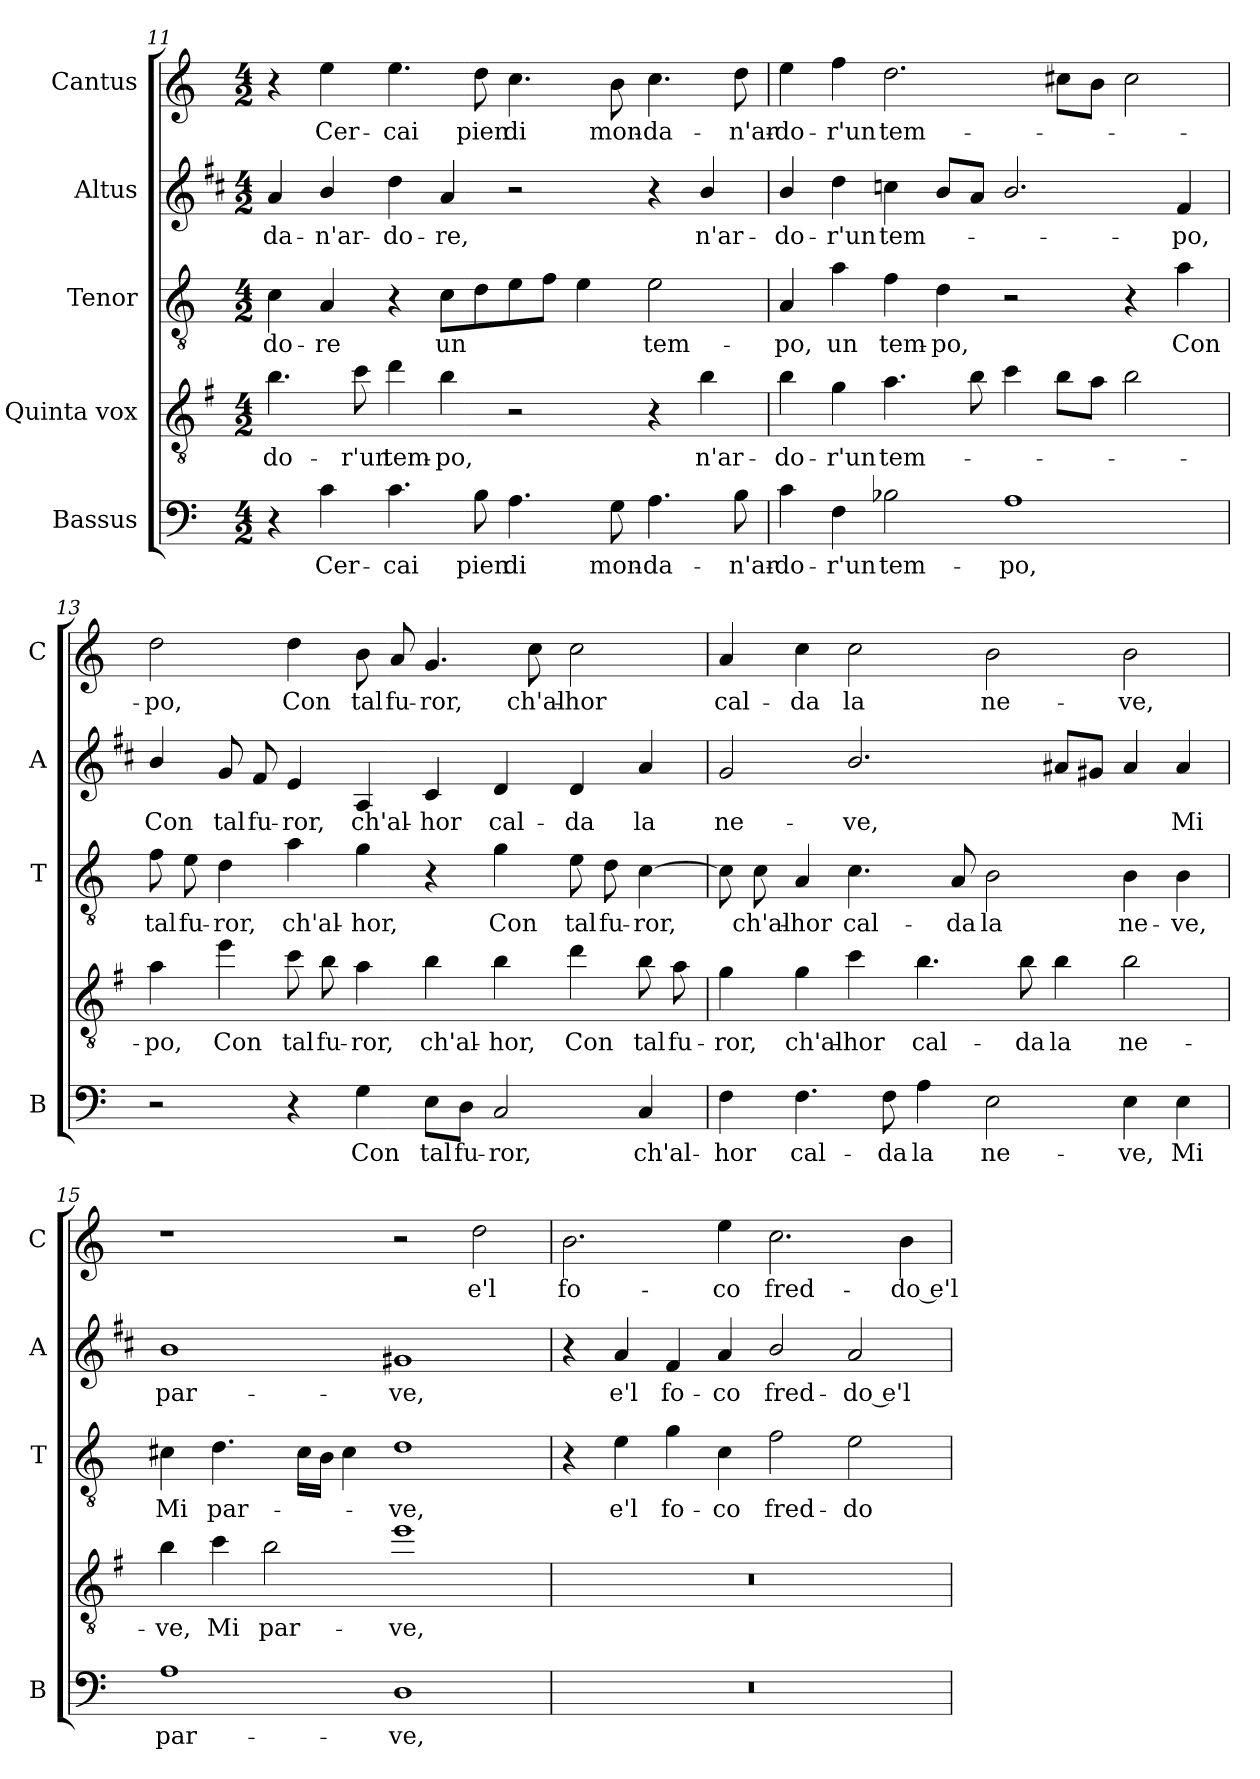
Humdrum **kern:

**kern	**text	**kern	**text	**kern	**text	**kern	**text	**kern	**text
*part5	*part5	*part4	*part4	*part3	*part3	*part2	*part2	*part1	*part1
*staff5	*staff5	*staff4	*staff4	*staff3	*staff3	*staff2	*staff2	*staff1	*staff1
*I"Bassus	*	*I"Quinta vox	*	*I"Tenor	*	*I"Altus	*	*I"Cantus	*
*I'B	*	*	*	*I'T	*	*I'A	*	*I'C	*
*clefF4	*	*clefGv2	*	*clefGv2	*	*clefG2	*	*clefG2	*
*	*	*ITrd4c7	*	*	*	*ITrd1c2	*	*	*
*k[]	*	*k[]	*	*k[]	*	*k[]	*	*k[]	*
*C:	*	*C:	*	*C:	*	*C:	*	*C:	*
*M4/2	*	*M4/2	*	*M4/2	*	*M4/2	*	*M4/2	*
=11	=11	=11	=11	=11	=11	=11	=11	=11	=11
!	!	!	!LO:LY:b	!	!LO:LY:b	!	!LO:LY:b	!	!
4r	.	4.e\	-do-	4c\	-do-	4g/	-da-	4r	.
!	!LO:LY:b	!	!	!	!LO:LY:b	!	!LO:LY:b	!	!LO:LY:b
4c\	Cer-	.	.	4A/	-re	4a/	-n'ar-	4ee\	Cer-
!	!	!	!LO:LY:b	!	!	!	!	!	!
.	.	8f\	-r'un	.	.	.	.	.	.
!	!LO:LY:b	!	!LO:LY:b	!	!	!	!LO:LY:b	!	!LO:LY:b
4.c\	-cai	4g\	tem-	4r	.	4cc\	-do-	4.ee\	-cai
!	!	!	!LO:LY:b	!	!LO:LY:b	!	!LO:LY:b	!	!
.	.	4e\	-po,	8c\L	un	4g/	-re,	.	.
!	!LO:LY:b	!	!	!	!	!	!	!	!LO:LY:b
8B\	pien	.	.	8d\	.	.	.	8dd\	pien
!	!LO:LY:b	!	!	!	!	!	!	!	!LO:LY:b
4.A\	di	2r	.	8e\	.	2r	.	4.cc\	di
.	.	.	.	8f\J	.	.	.	.	.
.	.	.	.	4e\	.	.	.	.	.
!	!LO:LY:b	!	!	!	!	!	!	!	!LO:LY:b
8G\	mon-	.	.	.	.	.	.	8b\	mon-
!	!LO:LY:b	!	!	!	!LO:LY:b	!	!	!	!LO:LY:b
4.A\	-da-	4r	.	2e\	tem-	4r	.	4.cc\	-da-
!	!	!	!LO:LY:b	!	!	!	!LO:LY:b	!	!
.	.	4e\	n'ar-	.	.	4a/	n'ar-	.	.
!	!LO:LY:b	!	!	!	!	!	!	!	!LO:LY:b
8B\	-n'ar-	.	.	.	.	.	.	8dd\	-n'ar-
=12	=12	=12	=12	=12	=12	=12	=12	=12	=12
!	!LO:LY:b	!	!LO:LY:b	!	!LO:LY:b	!	!LO:LY:b	!	!LO:LY:b
4c\	-do-	4e\	-do-	4A/	-po,	4a/	-do-	4ee\	-do-
!	!LO:LY:b	!	!LO:LY:b	!	!LO:LY:b	!	!LO:LY:b	!	!LO:LY:b
4F\	-r'un	4c\	-r'un	4a\	un	4cc\	-r'un	4ff\	-r'un
!	!LO:LY:b	!	!LO:LY:b	!	!LO:LY:b	!	!LO:LY:b	!	!LO:LY:b
2B-X\	tem-	4.d\	tem-	4f\	tem-	4b-X\	tem-	2.dd\	tem-
!	!	!	!	!	!LO:LY:b	!	!	!	!
.	.	.	.	4d\	-po,	8a/L	.	.	.
.	.	8e\	.	.	.	8g/J	.	.	.
!	!LO:LY:b	!	!	!	!	!	!	!	!
1A	-po,	4f\	.	2r	.	2.a/	.	.	.
.	.	8e\L	.	.	.	.	.	8cc#X\L	.
.	.	8d\J	.	.	.	.	.	8b\J	.
.	.	2e\	.	4r	.	.	.	2cc#\	.
!	!	!	!	!	!LO:LY:b	!	!LO:LY:b	!	!
.	.	.	.	4a\	Con	4e/	-po,	.	.
=13	=13	=13	=13	=13	=13	=13	=13	=13	=13
!	!	!	!LO:LY:b	!	!LO:LY:b	!	!LO:LY:b	!	!LO:LY:b
2r	.	4d\	-po,	8f\	tal	4a/	Con	2dd\	-po,
!	!	!	!	!	!LO:LY:b	!	!	!	!
.	.	.	.	8e\	fu-	.	.	.	.
!	!	!	!LO:LY:b	!	!LO:LY:b	!	!LO:LY:b	!	!
.	.	4a\	Con	4d\	-ror,	8f/	tal	.	.
!	!	!	!	!	!	!	!LO:LY:b	!	!
.	.	.	.	.	.	8e/	fu-	.	.
!	!	!	!LO:LY:b	!	!LO:LY:b	!	!LO:LY:b	!	!LO:LY:b
4r	.	8f\	tal	4a\	ch'al-	4d/	-ror,	4dd\	Con
!	!	!	!LO:LY:b	!	!	!	!	!	!
.	.	8e\	fu-	.	.	.	.	.	.
!	!LO:LY:b	!	!LO:LY:b	!	!LO:LY:b	!	!LO:LY:b	!	!LO:LY:b
4G\	Con	4d\	-ror,	4g\	-hor,	4G/	ch'al-	8b\	tal
!	!	!	!	!	!	!	!	!	!LO:LY:b
.	.	.	.	.	.	.	.	8a/	fu-
!	!LO:LY:b	!	!LO:LY:b	!	!	!	!LO:LY:b	!	!LO:LY:b
8E\L	tal	4e\	ch'al-	4r	.	4B/	-hor	4.g/	-ror,
!	!LO:LY:b	!	!	!	!	!	!	!	!
8D\J	fu-	.	.	.	.	.	.	.	.
!	!LO:LY:b	!	!LO:LY:b	!	!LO:LY:b	!	!LO:LY:b	!	!
2C/	-ror,	4e\	-hor,	4g\	Con	4c/	cal-	.	.
!	!	!	!	!	!	!	!	!	!LO:LY:b
.	.	.	.	.	.	.	.	8cc\	ch'al-
!	!	!	!LO:LY:b	!	!LO:LY:b	!	!LO:LY:b	!	!LO:LY:b
.	.	4g\	Con	8e\	tal	4c/	-da	2cc\	-hor
!	!	!	!	!	!LO:LY:b	!	!	!	!
.	.	.	.	8d\	fu-	.	.	.	.
!	!LO:LY:b	!	!LO:LY:b	!	!LO:LY:b	!	!LO:LY:b	!	!
4C/	ch'al-	8e\	tal	[4c\	-ror,	4g/	la	.	.
!	!	!	!LO:LY:b	!	!	!	!	!	!
.	.	8d\	fu-	.	.	.	.	.	.
!!LO:PB:g=z
=14	=14	=14	=14	=14	=14	=14	=14	=14	=14
!	!LO:LY:b	!	!LO:LY:b	!	!	!	!LO:LY:b	!	!LO:LY:b
4F\	-hor	4c\	-ror,	8c\]	.	2f/	ne-	4a/	cal-
!	!	!	!	!	!LO:LY:b	!	!	!	!
.	.	.	.	8c\	ch'al-	.	.	.	.
!	!LO:LY:b	!	!LO:LY:b	!	!LO:LY:b	!	!	!	!LO:LY:b
4.F\	cal-	4c\	ch'al-	4A/	-hor	.	.	4cc\	-da
!	!	!	!LO:LY:b	!	!LO:LY:b	!	!LO:LY:b	!	!LO:LY:b
.	.	4f\	-hor	4.c\	cal-	2.a/	-ve,	2cc\	la
!	!LO:LY:b	!	!	!	!	!	!	!	!
8F\	-da	.	.	.	.	.	.	.	.
!	!LO:LY:b	!	!LO:LY:b	!	!	!	!	!	!
4A\	la	4.e\	cal-	.	.	.	.	.	.
!	!	!	!	!	!LO:LY:b	!	!	!	!
.	.	.	.	8A/	-da	.	.	.	.
!	!LO:LY:b	!	!	!	!LO:LY:b	!	!	!	!LO:LY:b
2E\	ne-	.	.	2B\	la	.	.	2b\	ne-
!	!	!	!LO:LY:b	!	!	!	!	!	!
.	.	8e\	-da	.	.	.	.	.	.
!	!	!	!LO:LY:b	!	!	!	!	!	!
.	.	4e\	la	.	.	8g#X/L	.	.	.
.	.	.	.	.	.	8f#X/J	.	.	.
!	!LO:LY:b	!	!LO:LY:b	!	!LO:LY:b	!	!	!	!LO:LY:b
4E\	-ve,	2e\	ne-	4B\	ne-	4g#/	.	2b\	-ve,
!	!LO:LY:b	!	!	!	!LO:LY:b	!	!LO:LY:b	!	!
4E\	Mi	.	.	4B\	-ve,	4g#/	Mi	.	.
=15	=15	=15	=15	=15	=15	=15	=15	=15	=15
!	!LO:LY:b	!	!LO:LY:b	!	!LO:LY:b	!	!LO:LY:b	!	!
1A	par-	4e\	-ve,	4c#X\	Mi	1a	par-	1r	.
!	!	!	!LO:LY:b	!	!LO:LY:b	!	!	!	!
.	.	4f\	Mi	4.d\	par-	.	.	.	.
!	!	!	!LO:LY:b	!	!	!	!	!	!
.	.	2e\	par-	.	.	.	.	.	.
.	.	.	.	16c#\LL	.	.	.	.	.
.	.	.	.	16B\JJ	.	.	.	.	.
.	.	.	.	4c#\	.	.	.	.	.
!	!LO:LY:b	!	!LO:LY:b	!	!LO:LY:b	!	!LO:LY:b	!	!
1D	-ve,	1a	-ve,	1d	-ve,	1f#X	-ve,	2r	.
!	!	!	!	!	!	!	!	!	!LO:LY:b
.	.	.	.	.	.	.	.	2dd\	e'l
=16	=16	=16	=16	=16	=16	=16	=16	=16	=16
!	!	!	!	!	!	!	!	!	!LO:LY:b
0r	.	0r	.	4r	.	4r	.	2.b\	fo-
!	!	!	!	!	!LO:LY:b	!	!LO:LY:b	!	!
.	.	.	.	4e\	e'l	4g/	e'l	.	.
!	!	!	!	!	!LO:LY:b	!	!LO:LY:b	!	!
.	.	.	.	4g\	fo-	4e/	fo-	.	.
!	!	!	!	!	!LO:LY:b	!	!LO:LY:b	!	!LO:LY:b
.	.	.	.	4c\	-co	4g/	-co	4ee\	-co
!	!	!	!	!	!LO:LY:b	!	!LO:LY:b	!	!LO:LY:b
.	.	.	.	2f\	fred-	2a/	fred-	2.cc\	fred-
!	!	!	!	!	!LO:LY:b	!	!LO:LY:b	!	!
.	.	.	.	2e\	-do	2g/	-do e'l	.	.
!	!	!	!	!	!	!	!	!	!LO:LY:b
.	.	.	.	.	.	.	.	4b\	-do e'l
=	=	=	=	=	=	=	=	=	=
*-	*-	*-	*-	*-	*-	*-	*-	*-	*-
